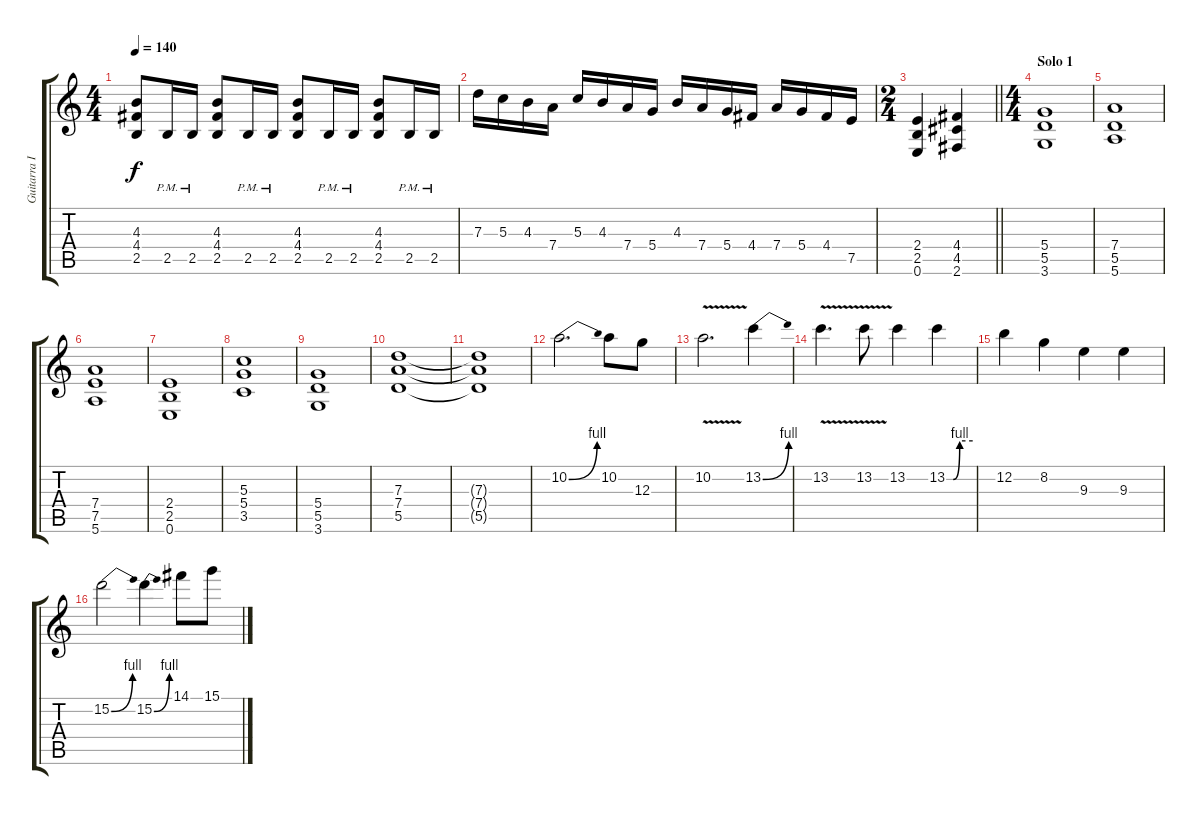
\track ("Guitarra Izq" "Guitarra I") {instrument distortionguitar}
\staff {score tabs}
\tuning (E4 B3 G3 D3 A2 E2) {hide}
\ts (4 4)
\tempo 140
\clef g2
\ks c
(4.3 4.4 2.5).8{dy f} 2.5{pm}.16 2.5{pm}.16 (4.3 4.4 2.5).8 2.5{pm}.16 2.5{pm}.16 (4.3 4.4 2.5).8 2.5{pm}.16 2.5{pm}.16 (4.3 4.4 2.5).8 2.5{pm}.16 2.5{pm}.16 |
7.3.16 5.3.16 4.3.16 7.4.16 5.3.16 4.3.16 7.4.16 5.4.16 4.3.16 7.4.16 5.4.16 4.4.16 7.4.16 5.4.16 4.4.16 7.5.16 |
\ts (2 4)
\barLineRight lightlight
(2.4 2.5 0.6).4 (4.4 4.5 2.6).4 |
\ts (4 4)
\section ("" "Solo 1")
(5.4 5.5 3.6).1 |
(7.4 5.5 5.6).1 |
(7.4 7.5 5.6).1 |
(2.4 2.5 0.6).1 |
(5.3 5.4 3.5).1 |
(5.4 5.5 3.6).1 |
(7.3 7.4 5.5).1 |
(7.3{t} 7.4{t} 5.5{t}).1 |
10.2{be (bend 0 0 60 4)}.2{d} 10.2.8 12.3.8 |
10.2{v}.2{d} 13.2{be (bend 0 0 60 4)}.4 |
13.2{v}.4{d} 13.2{v}.8 13.2.4 13.2{be (custom 0 0 15 0 30 4 60 4)}.4 |
12.2.4 8.2.4 9.3.4 9.3.4 |
15.2{be (bend 0 0 60 4)}.2 15.2{be (bend 0 0 60 4)}.4 14.1.8 15.1.8
